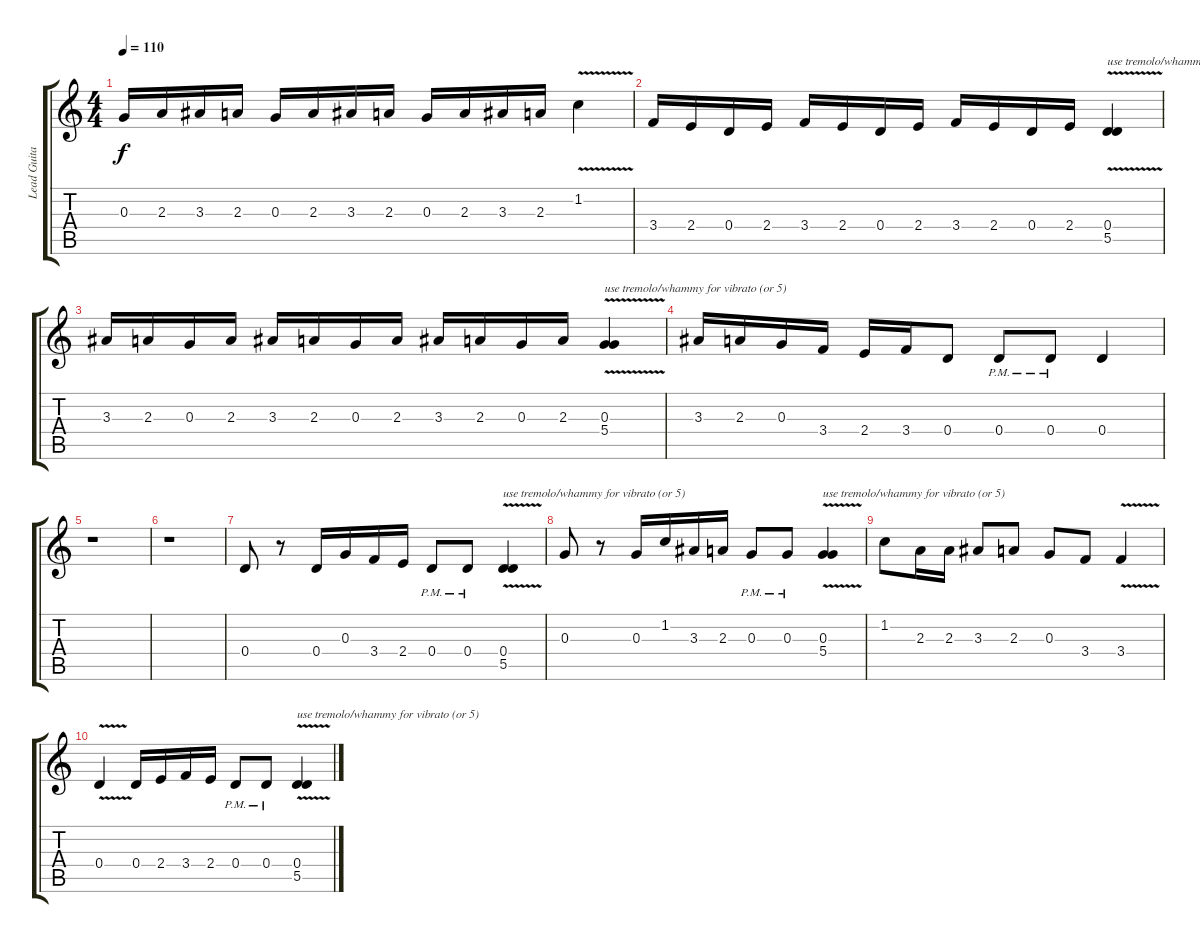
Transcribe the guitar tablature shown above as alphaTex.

\track ("Lead Guitar" "Lead Guita") {instrument overdrivenguitar}
\staff {score tabs}
\tuning (E4 B3 G3 D3 A2 D2) {hide}
\ts (4 4)
\tempo 110
\clef g2
\ks c
0.3.16{dy f} 2.3.16 3.3.16 2.3.16 0.3.16 2.3.16 3.3.16 2.3.16 0.3.16 2.3.16 3.3.16 2.3.16 1.2{v}.4 |
3.4.16 2.4.16 0.4.16 2.4.16 3.4.16 2.4.16 0.4.16 2.4.16 3.4.16 2.4.16 0.4.16 2.4.16 (0.4{v} 5.5{v}).4{txt "use tremolo/whammy for vibrato (or 5)"} |
3.3.16 2.3.16 0.3.16 2.3.16 3.3.16 2.3.16 0.3.16 2.3.16 3.3.16 2.3.16 0.3.16 2.3.16 (0.3{v} 5.4{v}).4{txt "use tremolo/whammy for vibrato (or 5)"} |
3.3.16 2.3.16 0.3.16 3.4.16 2.4.16 3.4.16 0.4.8 0.4{pm}.8 0.4{pm}.8 0.4.4 |
r.1 |
r.1 |
0.4.8 r.8 0.4.16 0.3.16 3.4.16 2.4.16 0.4{pm}.8 0.4{pm}.8 (0.4{v} 5.5{v}).4{txt "use tremolo/whammy for vibrato (or 5)"} |
0.3.8 r.8 0.3.16 1.2.16 3.3.16 2.3.16 0.3{pm}.8 0.3{pm}.8 (0.3{v} 5.4{v}).4{txt "use tremolo/whammy for vibrato (or 5)"} |
1.2.8 2.3.16 2.3.16 3.3.8 2.3.8 0.3.8 3.4.8 3.4{v}.4 |
0.4{v}.4 0.4.16 2.4.16 3.4.16 2.4.16 0.4{pm}.8 0.4{pm}.8 (0.4{v} 5.5{v}).4{txt "use tremolo/whammy for vibrato (or 5)"}
